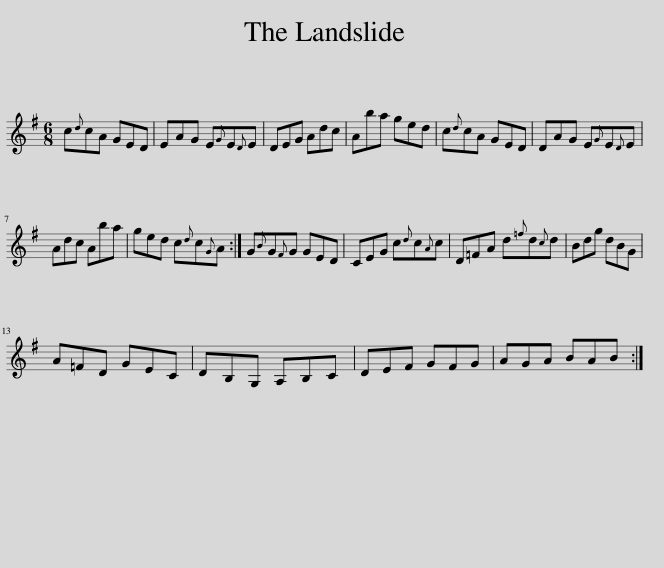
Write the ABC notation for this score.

X:1
L:1/8
M:6/8
I:linebreak $
K:G
V:1 treble
V:1
 c{d}cA GED | EAG E{G}E{D}E | DEG Adc | Aba ged | c{d}cA GED | %5
 DAG E{G}E{D}E |$ Adc Aba | ged c{d}c{G}A :| G{B}G{F}G GED | CEG c{d}c{A}c | %10
 D=FA d{=f}d{c}d | Bdg dBG |$ A=FD GEC | DB,G, A,B,C | DEF GFG | %15
 AGA BAB :| %16
